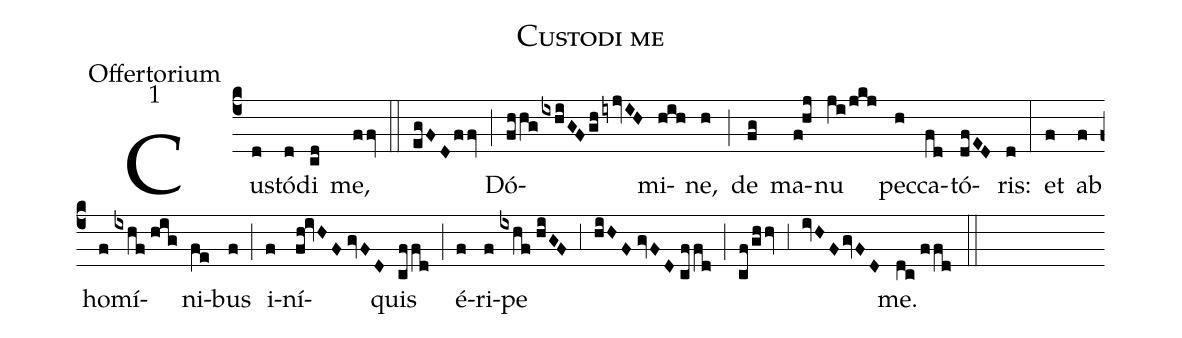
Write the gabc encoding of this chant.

name:Custodi me;
office-part:Offertorium;
mode:1;
%%
(c4) Cu(d)stó(d)di(cd) me,(ffv) (::)
(egFD/ffv) (;) Dó(fhhg/ixhiGF/gh/iyjvIH)mi(hih)ne,(h) (;) de(fg) ma(f!hj)nu(ji/jkj) pec(h)ca(fd)tó(dfED)ris:(d) (:)
et(f) ab(f) ho(f)mí(ixhf//hig)ni(fe)bus(f) (;) i(f)ní(fh!ivHF//gvFD)quis(cffd) (;) é(f)ri(f)pe(ixhf//hiGF) (,3) (hiHF//gvFD//cffd) (;) (cf/ghhv) (,3) (ivHF/gvFD) me.(dc//ffd) (::)
